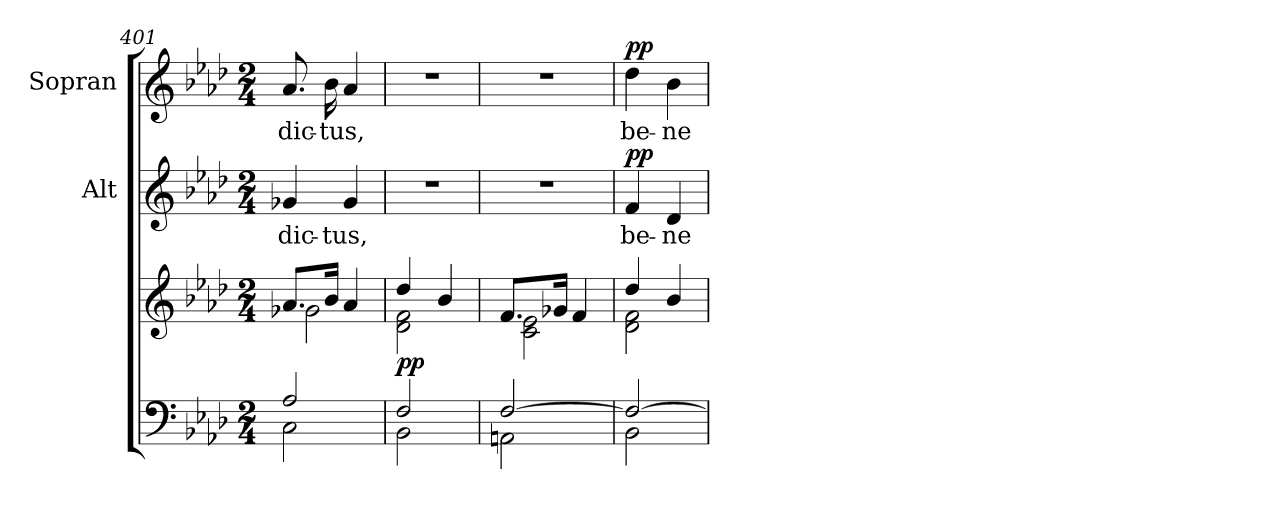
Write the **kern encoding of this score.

**kern	**kern	**dynam	**kern	**text	**dynam	**kern	**text	**dynam
*part3	*part3	*part3	*part2	*part2	*part2	*part1	*part1	*part1
*staff4	*staff3	*staff3/4	*staff2	*staff2	*staff2	*staff1	*staff1	*staff1
*	*	*	*I"Alt	*	*	*I"Sopran	*	*
*	*	*	*I'A.	*	*	*I'S.	*	*
*clefF4	*clefG2	*	*clefG2	*	*	*clefG2	*	*
*k[b-e-a-d-]	*k[b-e-a-d-]	*	*k[b-e-a-d-]	*	*	*k[b-e-a-d-]	*	*
*A-:	*A-:	*	*A-:	*	*	*A-:	*	*
*M2/4	*M2/4	*	*M2/4	*	*	*M2/4	*	*
=401	=401	=401	=401	=401	=401	=401	=401	=401
*^	*^	*	*	*	*	*	*	*
!	!	!	!	!	!	!LO:LY:b	!	!	!LO:LY:b	!
2A-/	2C\	8.a-/L	2g-X\	.	4g-X/	-dic-	.	8.a-/	-dic-	.
!	!	!	!	!	!	!	!	!	!LO:LY:b	!
.	.	16b-/Jk	.	.	.	.	.	16b-\	-tus,	.
!	!	!	!	!	!	!LO:LY:b	!	!	!	!
.	.	4a-/	.	.	4g-/	-tus,	.	4a-/	.	.
=402	=402	=402	=402	=402	=402	=402	=402	=402	=402	=402
!	!	!	!	!LO:DY:b	!	!	!	!	!	!
2F/	2BB-\	4dd-/	2d-\ 2f\	pp	2r	.	.	2r	.	.
.	.	4b-/	.	.	.	.	.	.	.	.
=403	=403	=403	=403	=403	=403	=403	=403	=403	=403	=403
[>2F/	2AAn\	8.f/L	2c\ 2e-\	.	2r	.	.	2r	.	.
.	.	16g-X/Jk	.	.	.	.	.	.	.	.
.	.	4f/	.	.	.	.	.	.	.	.
=404	=404	=404	=404	=404	=404	=404	=404	=404	=404	=404
!	!	!	!	!	!	!LO:LY:b	!LO:DY:a	!	!LO:LY:b	!LO:DY:a
2F/_	2BB-\	4dd-/	2d-\ 2f\	.	4f/	be-	pp	4dd-\	be-	pp
!	!	!	!	!	!	!LO:LY:b	!	!	!LO:LY:b	!
.	.	4b-/	.	.	4d-/	-ne-	.	4b-\	-ne-	.
*v	*v	*	*	*	*	*	*	*	*	*
*	*v	*v	*	*	*	*	*	*	*
=	=	=	=	=	=	=	=	=
*-	*-	*-	*-	*-	*-	*-	*-	*-
